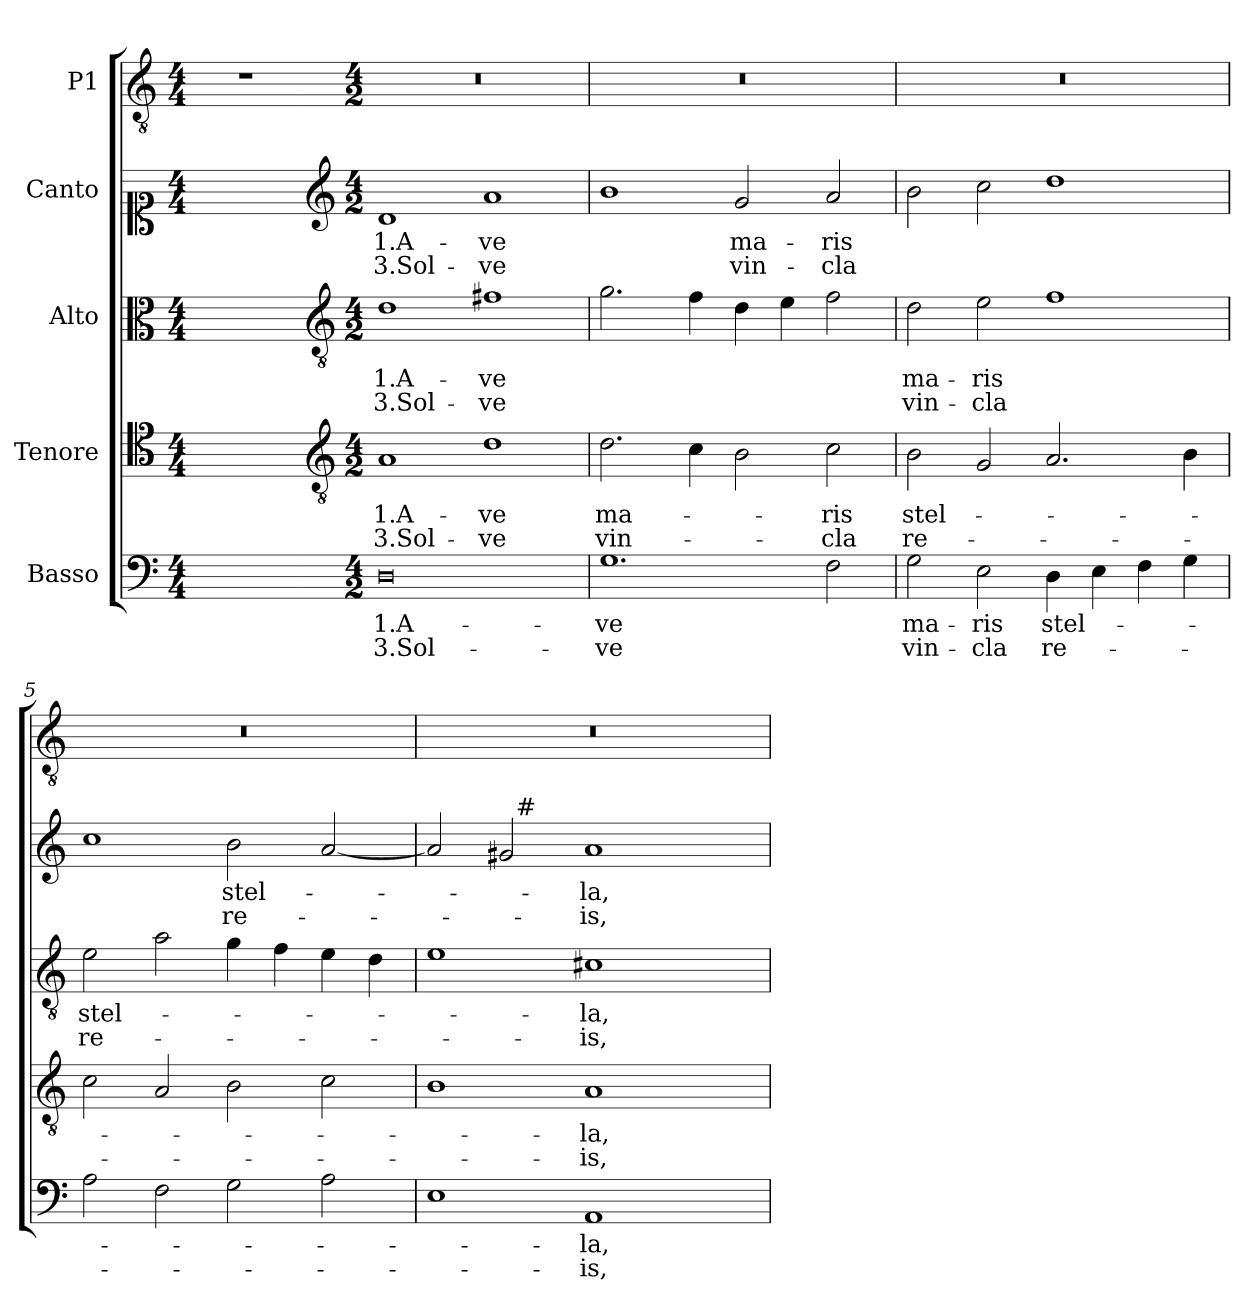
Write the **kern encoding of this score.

**kern	**text	**text	**kern	**text	**text	**kern	**text	**text	**kern	**text	**text	**kern
*part5	*part5	*part5	*part4	*part4	*part4	*part3	*part3	*part3	*part2	*part2	*part2	*part1
*staff5	*staff5	*staff5	*staff4	*staff4	*staff4	*staff3	*staff3	*staff3	*staff2	*staff2	*staff2	*staff1
*I"Basso	*	*	*I"Tenore	*	*	*I"Alto	*	*	*I"Canto	*	*	*I"P1
!!LO:PB:g=z
*clefF4	*	*	*clefC4	*	*	*clefC3	*	*	*clefC1	*	*	*clefGv2
*	*	*	*ITrd7c12	*	*	*ITrd7c12	*	*	*	*	*	*ITrd7c12
*k[]	*	*	*k[]	*	*	*k[]	*	*	*k[]	*	*	*k[]
*C:	*	*	*C:	*	*	*C:	*	*	*C:	*	*	*C:
*M4/4	*	*	*M4/4	*	*	*M4/4	*	*	*M4/4	*	*	*M4/4
=1	=1	=1	=1	=1	=1	=1	=1	=1	=1	=1	=1	=1
1ryy	.	.	1ryy	.	.	1ryy	.	.	1ryy	.	.	1r
=2-	=2-	=2-	=2-	=2-	=2-	=2-	=2-	=2-	=2-	=2-	=2-	=2-
*	*	*	*clefGv2	*	*	*clefGv2	*	*	*clefG2	*	*	*
*M4/2	*	*	*M4/2	*	*	*M4/2	*	*	*M4/2	*	*	*M4/2
!	!LO:LY:b:color=#000000	!LO:LY:b:color=#000000	!	!	!	!	!	!	!	!	!	!
!	!	!	!	!LO:LY:b:color=#000000	!LO:LY:b:color=#000000	!	!	!	!	!	!	!
!	!	!	!	!	!	!	!LO:LY:b:color=#000000	!LO:LY:b:color=#000000	!	!	!	!
!	!	!	!	!	!	!	!	!	!	!LO:LY:b:color=#000000	!LO:LY:b:color=#000000	!LO:N:vis=1
0Di	1.A-	3.Sol-	1AAi	1.A-	3.Sol-	1Di	1.A-	3.Sol-	1di	1.A-	3.Sol-	0r
!	!	!	!	!LO:LY:b:color=#000000	!LO:LY:b:color=#000000	!	!	!	!	!	!	!
!	!	!	!	!	!	!	!LO:LY:b:color=#000000	!LO:LY:b:color=#000000	!	!	!	!
!	!	!	!	!	!	!	!	!	!	!LO:LY:b:color=#000000	!LO:LY:b:color=#000000	!
.	.	.	1Di	-ve	-ve	1F#Xi	-ve	-ve	1ai	-ve	-ve	.
=3	=3	=3	=3	=3	=3	=3	=3	=3	=3	=3	=3	=3
!	!LO:LY:b:color=#000000	!LO:LY:b:color=#000000	!	!	!	!	!	!	!	!	!	!
!	!	!	!	!LO:LY:b:color=#000000	!LO:LY:b:color=#000000	!	!	!	!	!	!	!LO:N:vis=1
1.Gi	-ve	-ve	2.Di\	ma-	vin-	2.Gi\	.	.	1bi	.	.	0r
.	.	.	4Ci\	.	.	4Fi\	.	.	.	.	.	.
!	!	!	!	!	!	!	!	!	!	!LO:LY:b:color=#000000	!LO:LY:b:color=#000000	!
.	.	.	2BBi\	.	.	4Di\	.	.	2gi/	ma-	vin-	.
.	.	.	.	.	.	4Ei\	.	.	.	.	.	.
!	!	!	!	!LO:LY:b:color=#000000	!LO:LY:b:color=#000000	!	!	!	!	!	!	!
!	!	!	!	!	!	!	!	!	!	!LO:LY:b:color=#000000	!LO:LY:b:color=#000000	!
2Fi\	.	.	2Ci\	-ris	-cla	2Fi\	.	.	2ai/	-ris	-cla	.
=4	=4	=4	=4	=4	=4	=4	=4	=4	=4	=4	=4	=4
!	!LO:LY:b:color=#000000	!LO:LY:b:color=#000000	!	!	!	!	!	!	!	!	!	!
!	!	!	!	!LO:LY:b:color=#000000	!LO:LY:b:color=#000000	!	!	!	!	!	!	!
!	!	!	!	!	!	!	!LO:LY:b:color=#000000	!LO:LY:b:color=#000000	!	!	!	!LO:N:vis=1
2Gi\	ma-	vin-	2BBi\	stel-	re-	2Di\	ma-	vin-	2bi\	.	.	0r
!	!LO:LY:b:color=#000000	!LO:LY:b:color=#000000	!	!	!	!	!	!	!	!	!	!
!	!	!	!	!	!	!	!LO:LY:b:color=#000000	!LO:LY:b:color=#000000	!	!	!	!
2Ei\	-ris	-cla	2GGi/	.	.	2Ei\	-ris	-cla	2cci\	.	.	.
!	!LO:LY:b:color=#000000	!LO:LY:b:color=#000000	!	!	!	!	!	!	!	!	!	!
4Di\	stel-	re-	2.AAi/	.	.	1Fi	.	.	1ddi	.	.	.
4Ei\	.	.	.	.	.	.	.	.	.	.	.	.
4Fi\	.	.	.	.	.	.	.	.	.	.	.	.
4Gi\	.	.	4BBi\	.	.	.	.	.	.	.	.	.
=5	=5	=5	=5	=5	=5	=5	=5	=5	=5	=5	=5	=5
!	!	!	!	!	!	!	!LO:LY:b:color=#000000	!LO:LY:b:color=#000000	!	!	!	!LO:N:vis=1
2Ai\	.	.	2Ci\	.	.	2Ei\	stel-	re-	1cci	.	.	0r
2Fi\	.	.	2AAi/	.	.	2Ai\	.	.	.	.	.	.
!	!	!	!	!	!	!	!	!	!	!LO:LY:b:color=#000000	!LO:LY:b:color=#000000	!
2Gi\	.	.	2BBi\	.	.	4Gi\	.	.	2bi\	stel-	re-	.
.	.	.	.	.	.	4Fi\	.	.	.	.	.	.
2Ai\	.	.	2Ci\	.	.	4Ei\	.	.	[2ai/	.	.	.
.	.	.	.	.	.	4Di\	.	.	.	.	.	.
!!LO:LB:g=z
=6	=6	=6	=6	=6	=6	=6	=6	=6	=6	=6	=6	=6
!	!	!	!	!	!	!	!	!	!	!	!	!LO:N:vis=1
*	*	*	*	*	*	*	*	*	*^	*	*	*
1Ei	.	.	1BBi	.	.	1Ei	.	.	2ai/]	2ryy	.	.	0r
.	.	.	.	.	.	.	.	.	2g#i/	32ryy	.	.	.
.	.	.	.	.	.	.	.	.	.	256ryy	.	.	.
!	!	!	!	!	!	!	!	!	!	!LO:TX:a:t=#	!	!	!
.	.	.	.	.	.	.	.	.	.	1ryy	.	.	.
!	!LO:LY:b:color=#000000	!LO:LY:b:color=#000000	!	!	!	!	!	!	!	!	!	!	!
!	!	!	!	!LO:LY:b:color=#000000	!LO:LY:b:color=#000000	!	!	!	!	!	!	!	!
!	!	!	!	!	!	!	!LO:LY:b:color=#000000	!LO:LY:b:color=#000000	!	!	!	!	!
!	!	!	!	!	!	!	!	!	!	!	!LO:LY:b:color=#000000	!LO:LY:b:color=#000000	!
1AAi	-la,	-is,	1AAi	-la,	-is,	1C#Xi	-la,	-is,	1ai	.	-la,	-is,	.
.	.	.	.	.	.	.	.	.	.	4ryy	.	.	.
.	.	.	.	.	.	.	.	.	.	8ryy	.	.	.
.	.	.	.	.	.	.	.	.	.	16ryy	.	.	.
.	.	.	.	.	.	.	.	.	.	64..ryy	.	.	.
*	*	*	*	*	*	*	*	*	*v	*v	*	*	*
=	=	=	=	=	=	=	=	=	=	=	=	=
*-	*-	*-	*-	*-	*-	*-	*-	*-	*-	*-	*-	*-
